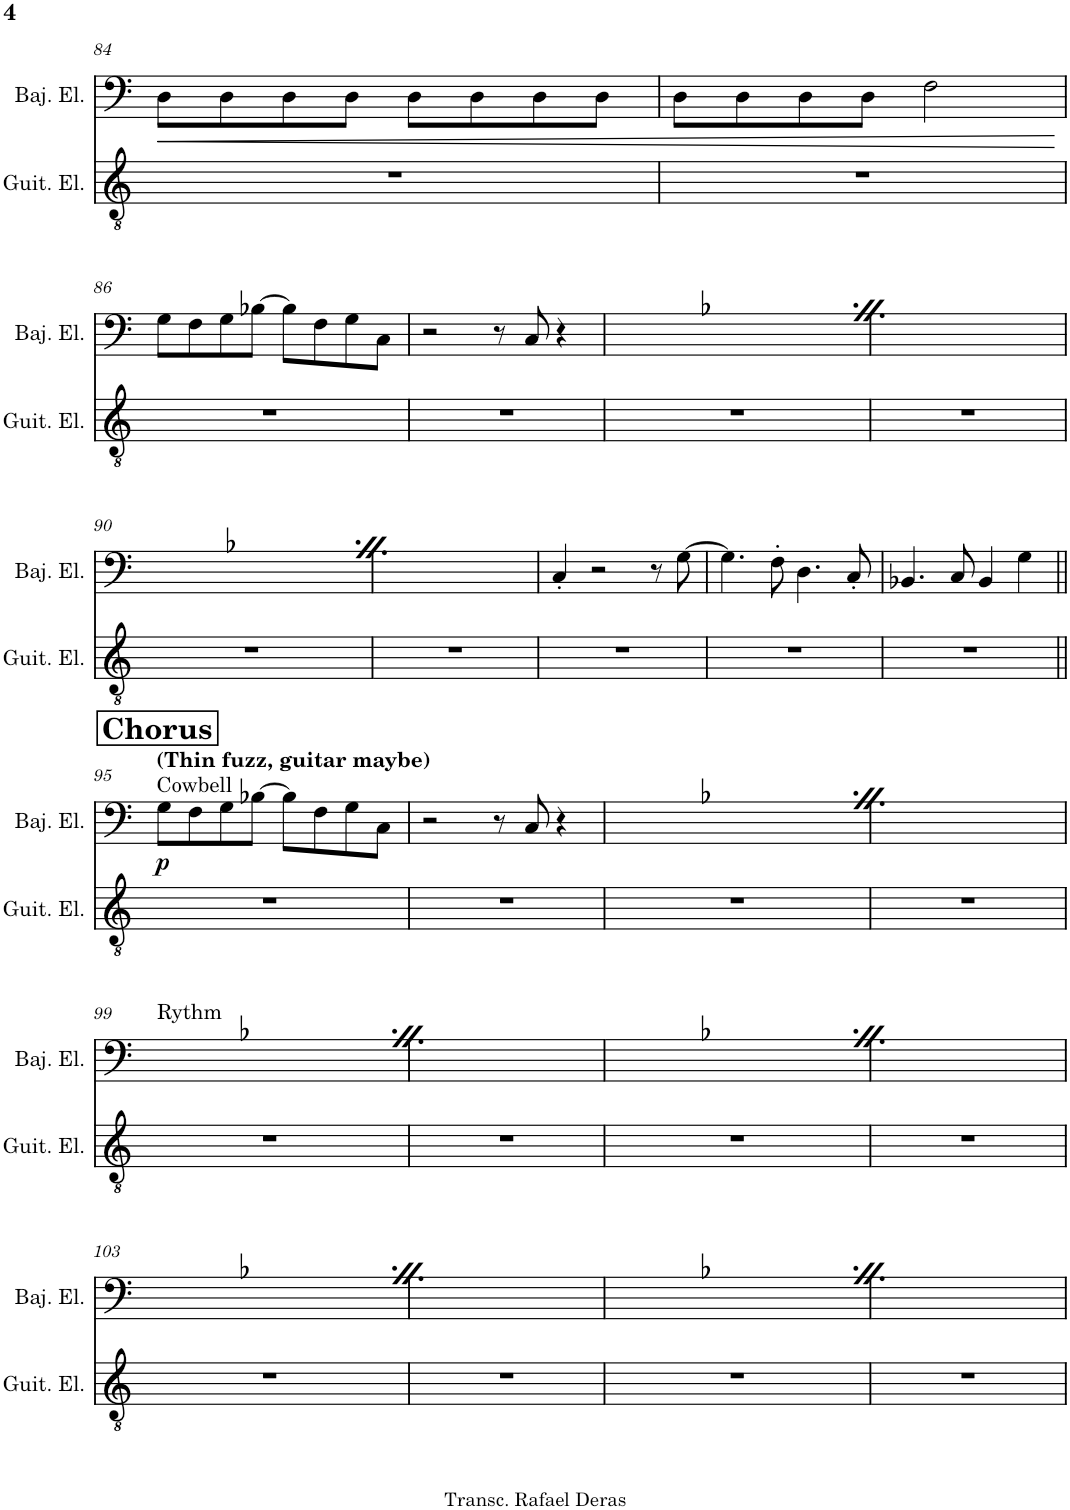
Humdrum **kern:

**kern	**kern	**dynam
*part2	*part1	*part1
*staff2	*staff1	*staff1
*I"Guitarra eléctrica	*I"Bajo eléctrico de 5 cuerdas	*
*I'Guit. El.	*I'Baj. El.	*
!!LO:PB:g=z
*clefGv2	*clefF4	*
*	*Trd7c12	*
*k[]	*k[]	*
*M4/4	*M4/4	*
=84	=84	=84
!	!	!LO:HP:b
1r	8D\L	<
.	8D\	.
.	8D\	.
.	8D\J	.
.	8D\L	.
.	8D\	.
.	8D\	.
.	8D\J	.
=85	=85	=85
1r	8D\L	.
.	8D\	.
.	8D\	.
.	8D\J	.
.	2F\	.
.	.	[
!!LO:LB:g=z
=86	=86	=86
1r	8G\L	.
.	8F\	.
.	8G\	.
.	[8B-X\J	.
.	8B-\L]	.
.	8F\	.
.	8G\	.
.	8C\J	.
=87	=87	=87
1r	2r	.
.	8r	.
.	8C/	.
.	4r	.
=88	=88	=88
1r	8GL	.
.	8F	.
.	8G	.
.	[8B-XJ	.
.	8B-L]	.
.	8F	.
.	8G	.
.	8CJ	.
=89	=89	=89
1r	2ryy	.
.	8ryy	.
.	8C	.
.	4ryy	.
!!LO:LB:g=z
=90	=90	=90
1r	8GL	.
.	8F	.
.	8G	.
.	[8B-XJ	.
.	8B-L]	.
.	8F	.
.	8G	.
.	8CJ	.
=91	=91	=91
1r	2ryy	.
.	8ryy	.
.	8C	.
.	4ryy	.
=92	=92	=92
1r	4C'/	.
.	2r	.
.	8r	.
.	[8G\	.
=93	=93	=93
1r	4.G\]	.
.	8F'\	.
.	4.D\	.
.	8C'/	.
=94	=94	=94
1r	4.BB-X/	.
.	8C/	.
.	4BB-/	.
.	4G\	.
!!LO:LB:g=z
!!LO:REH:place=s1:a:B:cj:fs=14:t=Chorus
=95||	=95||	=95||
!	!LO:TX:a:B:t=(Thin fuzz, guitar maybe)	!
!	!LO:TX:a:t=Cowbell	!
!	!	!LO:DY:b
1r	8G\L	p
.	8F\	.
.	8G\	.
.	[8B-X\J	.
.	8B-\L]	.
.	8F\	.
.	8G\	.
.	8C\J	.
=96	=96	=96
1r	2r	.
.	8r	.
.	8C/	.
.	4r	.
=97	=97	=97
1r	8GL	.
.	8F	.
.	8G	.
.	[8B-XJ	.
.	8B-L]	.
.	8F	.
.	8G	.
.	8CJ	.
=98	=98	=98
1r	2ryy	.
.	8ryy	.
.	8C	.
.	4ryy	.
!!LO:LB:g=z
=99	=99	=99
!	!LO:TX:a:t=Rythm	!
1r	8GL	.
.	8F	.
.	8G	.
.	[8B-XJ	.
.	8B-L]	.
.	8F	.
.	8G	.
.	8CJ	.
=100	=100	=100
1r	2ryy	.
.	8ryy	.
.	8C	.
.	4ryy	.
=101	=101	=101
1r	8GL	.
.	8F	.
.	8G	.
.	[8B-XJ	.
.	8B-L]	.
.	8F	.
.	8G	.
.	8CJ	.
=102	=102	=102
1r	2ryy	.
.	8ryy	.
.	8C	.
.	4ryy	.
!!LO:LB:g=z
=103	=103	=103
1r	8GL	.
.	8F	.
.	8G	.
.	[8B-XJ	.
.	8B-L]	.
.	8F	.
.	8G	.
.	8CJ	.
=104	=104	=104
1r	2ryy	.
.	8ryy	.
.	8C	.
.	4ryy	.
=105	=105	=105
1r	8GL	.
.	8F	.
.	8G	.
.	[8B-XJ	.
.	8B-L]	.
.	8F	.
.	8G	.
.	8CJ	.
=106	=106	=106
1r	2ryy	.
.	8ryy	.
.	8C	.
.	4ryy	.
=	=	=
*-	*-	*-
